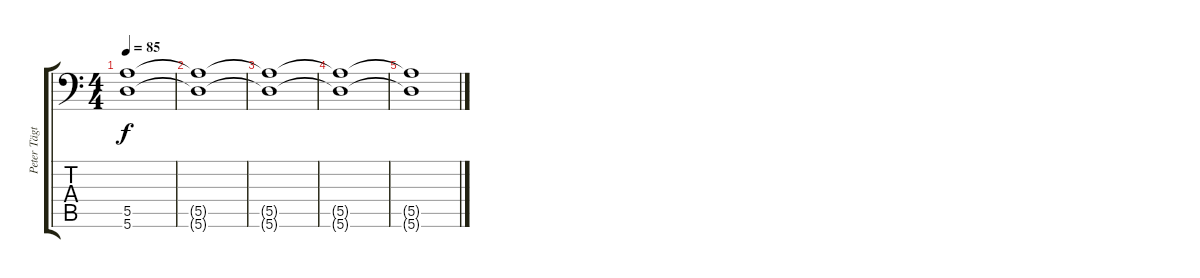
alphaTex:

\track ("Peter Tägtgren (6 string guitar)" "Peter Tägt") {instrument distortionguitar}
\staff {score tabs}
\tuning (B3 Gb3 D3 A2 E2 A1) {hide}
\ts (4 4)
\tempo 85
\clef f4
\ks c
(5.5 5.6).1{dy f} |
(5.5{t} 5.6{t}).1 |
(5.5{t} 5.6{t}).1 |
(5.5{t} 5.6{t}).1 |
(5.5{t} 5.6{t}).1
